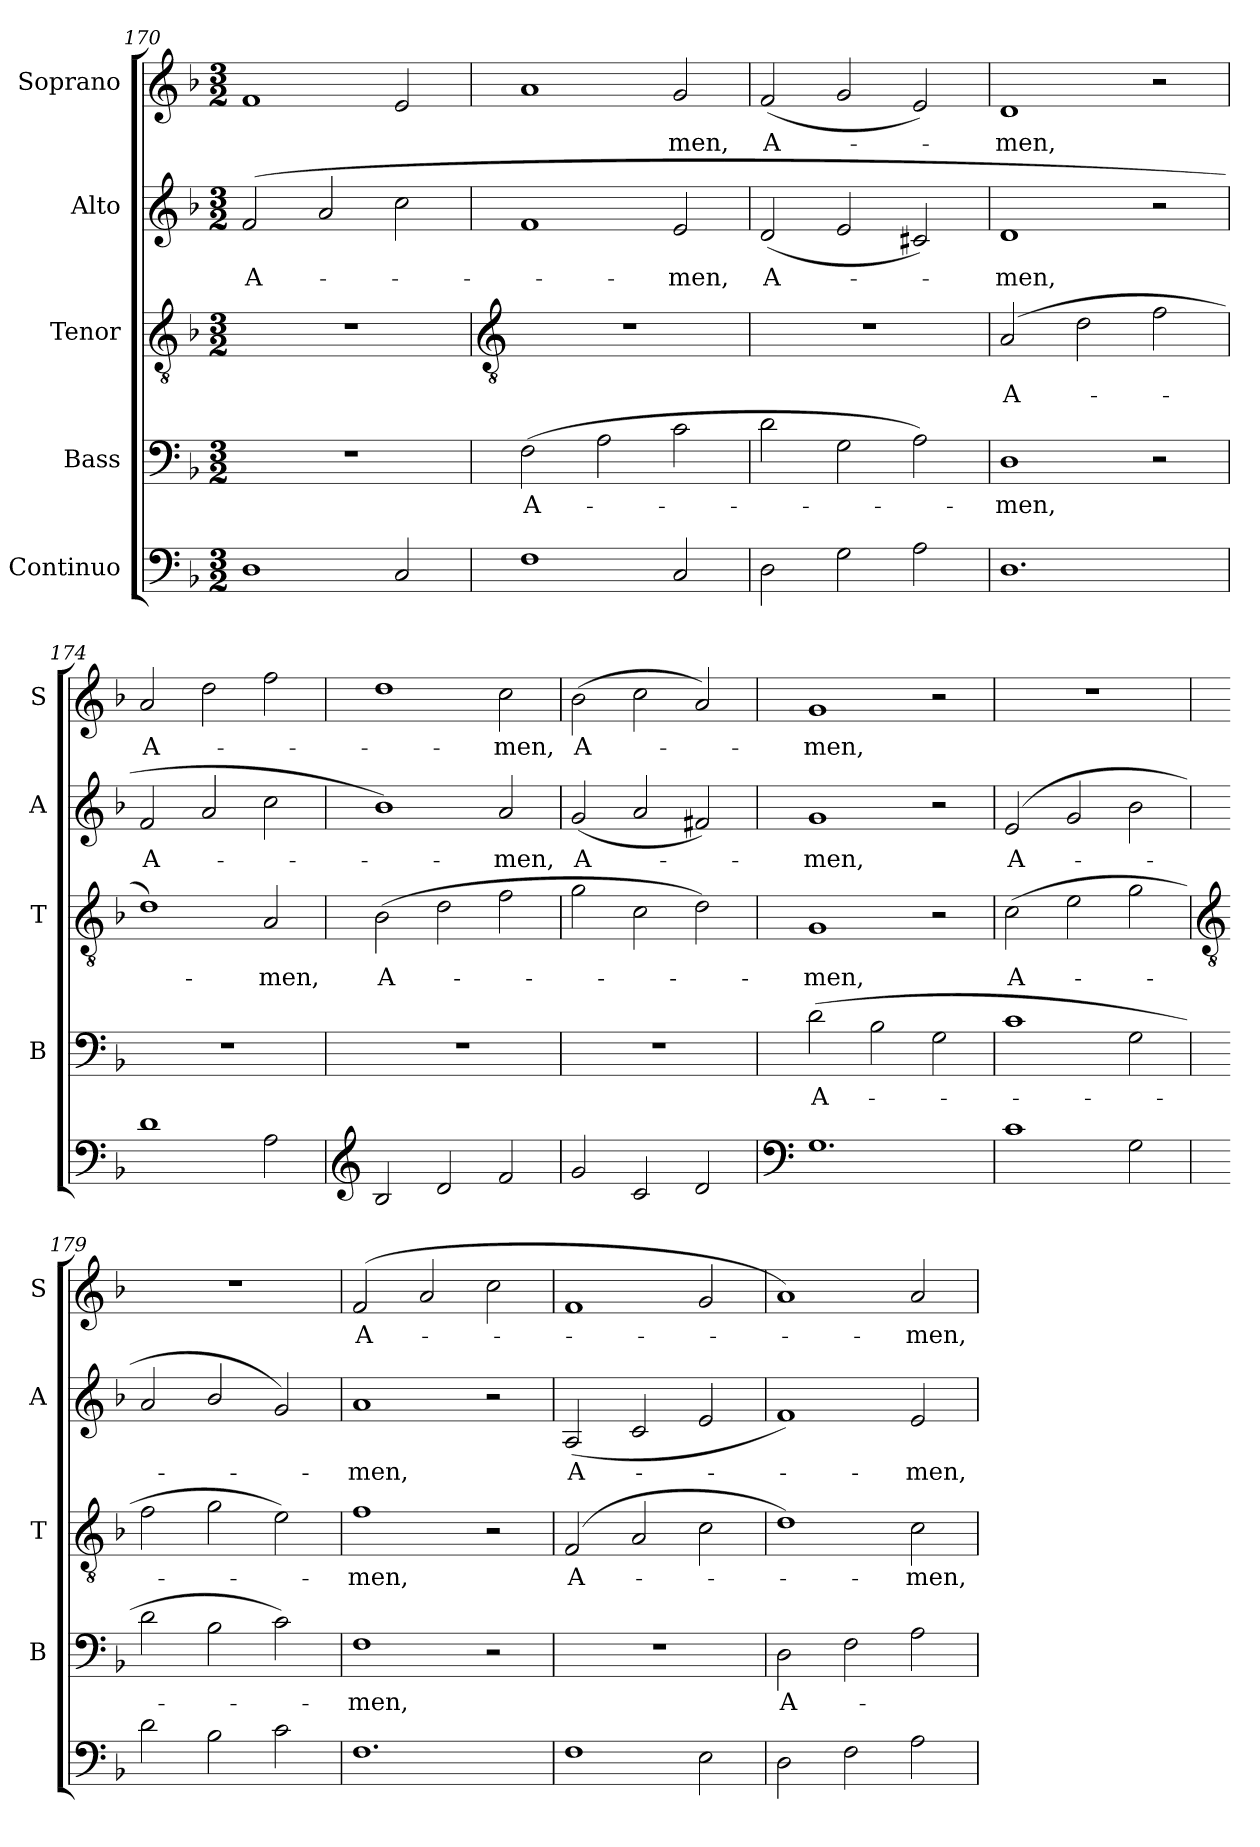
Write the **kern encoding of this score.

**kern	**kern	**text	**kern	**text	**kern	**text	**kern	**text
*part5	*part4	*part4	*part3	*part3	*part2	*part2	*part1	*part1
*staff5	*staff4	*staff4	*staff3	*staff3	*staff2	*staff2	*staff1	*staff1
*I"Continuo	*I"Bass	*	*I"Tenor	*	*I"Alto	*	*I"Soprano	*
*	*I'B	*	*I'T	*	*I'A	*	*I'S	*
*clefF4	*clefF4	*	*clefGv2	*	*clefG2	*	*clefG2	*
*k[b-]	*k[b-]	*	*k[b-]	*	*k[b-]	*	*k[b-]	*
*F:	*F:	*	*F:	*	*F:	*	*F:	*
*M3/2	*M3/2	*	*M3/2	*	*M3/2	*	*M3/2	*
=170	=170	=170	=170	=170	=170	=170	=170	=170
!	!LO:N:vis=1	!	!LO:N:vis=1	!	!	!LO:LY:b	!	!
1D	1.r	.	1.r	.	(<2f	A-	1f	.
.	.	.	.	.	2a	.	.	.
2C	.	.	.	.	2cc	.	2e	.
!!LO:LB:g=z
=171	=171	=171	=171	=171	=171	=171	=171	=171
*	*	*	*clefGv2	*	*	*	*	*
!	!	!LO:LY:b	!LO:N:vis=1	!	!	!	!	!
1F	(>2F	A-	1.r	.	1f	.	1a	.
.	2A	.	.	.	.	.	.	.
!	!	!	!	!	!	!LO:LY:b	!	!LO:LY:b
2C	2c	.	.	.	2e	men,	2g	men,
=172	=172	=172	=172	=172	=172	=172	=172	=172
!	!	!	!LO:N:vis=1	!	!	!LO:LY:b	!	!LO:LY:b
2D	2d	.	1.r	.	(<2d	A-	(<2f	A-
2G	2G	.	.	.	2e	.	2g	.
2A	2A)	.	.	.	2c#X)	.	2e)	.
=173	=173	=173	=173	=173	=173	=173	=173	=173
!	!	!LO:LY:b	!	!LO:LY:b	!	!LO:LY:b	!	!LO:LY:b
1.D	1D	men,	(>2A	A-	1d	men,	1d	men,
.	.	.	2d	.	.	.	.	.
.	2r	.	2f	.	2r	.	2r	.
=174	=174	=174	=174	=174	=174	=174	=174	=174
!	!LO:N:vis=1	!	!	!	!	!LO:LY:b	!	!LO:LY:b
1d	1.r	.	1d)	.	2f	A-	2a	A-
.	.	.	.	.	2a	.	2dd	.
!	!	!	!	!LO:LY:b	!	!	!	!
2A	.	.	2A	men,	2cc	.	2ff	.
=175	=175	=175	=175	=175	=175	=175	=175	=175
*clefG2	*	*	*	*	*	*	*	*
!	!LO:N:vis=1	!	!	!LO:LY:b	!	!	!	!
2B-	1.r	.	(>2B-	A-	1b-)	.	1dd	.
2d	.	.	2d	.	.	.	.	.
!	!	!	!	!	!	!LO:LY:b	!	!LO:LY:b
2f	.	.	2f	.	2a	men,	2cc	men,
=176	=176	=176	=176	=176	=176	=176	=176	=176
!	!LO:N:vis=1	!	!	!	!	!LO:LY:b	!	!LO:LY:b
2g	1.r	.	2g	.	(<2g	A-	(>2b-	A-
2c	.	.	2c	.	2a	.	2cc	.
2d	.	.	2d)	.	2f#X)	.	2a)	.
=177	=177	=177	=177	=177	=177	=177	=177	=177
*clefF4	*	*	*	*	*	*	*	*
!	!	!LO:LY:b	!	!LO:LY:b	!	!LO:LY:b	!	!LO:LY:b
1.G	(>2d	A-	1G	men,	1g	men,	1g	men,
.	2B-	.	.	.	.	.	.	.
.	2G	.	2r	.	2r	.	2r	.
=178	=178	=178	=178	=178	=178	=178	=178	=178
!	!	!	!	!LO:LY:b	!	!LO:LY:b	!LO:N:vis=1	!
1c	1c	.	(>2c	A-	(<2e	A-	1.r	.
.	.	.	2e	.	2g	.	.	.
2G	2G	.	2g	.	2b-	.	.	.
!!LO:LB:g=z
=179	=179	=179	=179	=179	=179	=179	=179	=179
*	*	*	*clefGv2	*	*	*	*	*
!	!	!	!	!	!	!	!LO:N:vis=1	!
2d	2d	.	2f	.	2a	.	1.r	.
2B-	2B-	.	2g	.	2b-/	.	.	.
2c	2c)	.	2e)	.	2g)	.	.	.
=180	=180	=180	=180	=180	=180	=180	=180	=180
!	!	!LO:LY:b	!	!LO:LY:b	!	!LO:LY:b	!	!LO:LY:b
1.F	1F	men,	1f	men,	1a	men,	(<2f	A-
.	.	.	.	.	.	.	2a	.
.	2r	.	2r	.	2r	.	2cc	.
=181	=181	=181	=181	=181	=181	=181	=181	=181
!	!LO:N:vis=1	!	!	!LO:LY:b	!	!LO:LY:b	!	!
1F	1.r	.	(<2F	A-	(<2A	A-	1f	.
.	.	.	2A	.	2c	.	.	.
2E	.	.	2c	.	2e	.	2g	.
=182	=182	=182	=182	=182	=182	=182	=182	=182
!	!	!LO:LY:b	!	!	!	!	!	!
2D	2D	A-	1d)	.	1f)	.	1a)	.
2F	2F	.	.	.	.	.	.	.
!	!	!	!	!LO:LY:b	!	!LO:LY:b	!	!LO:LY:b
2A	2A	.	2c	men,	2e	men,	2a	men,
=	=	=	=	=	=	=	=	=
*-	*-	*-	*-	*-	*-	*-	*-	*-
